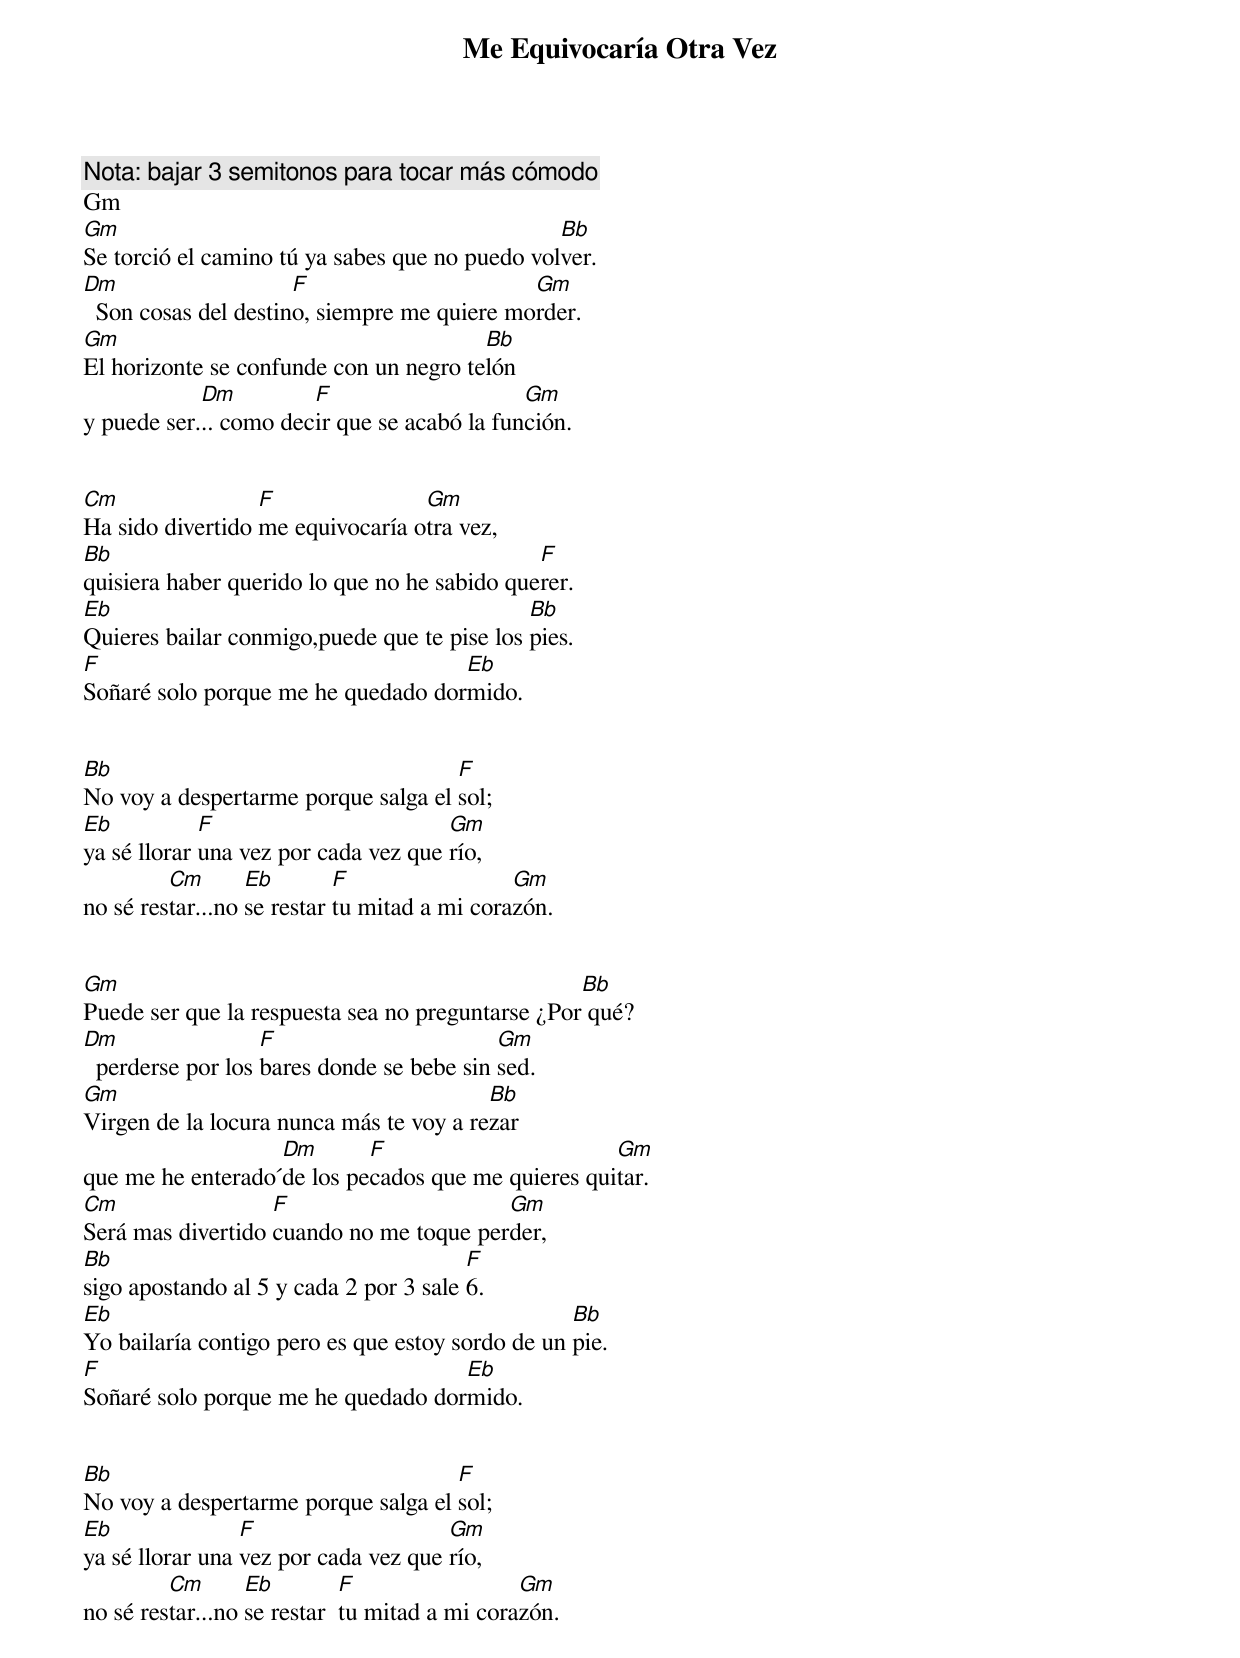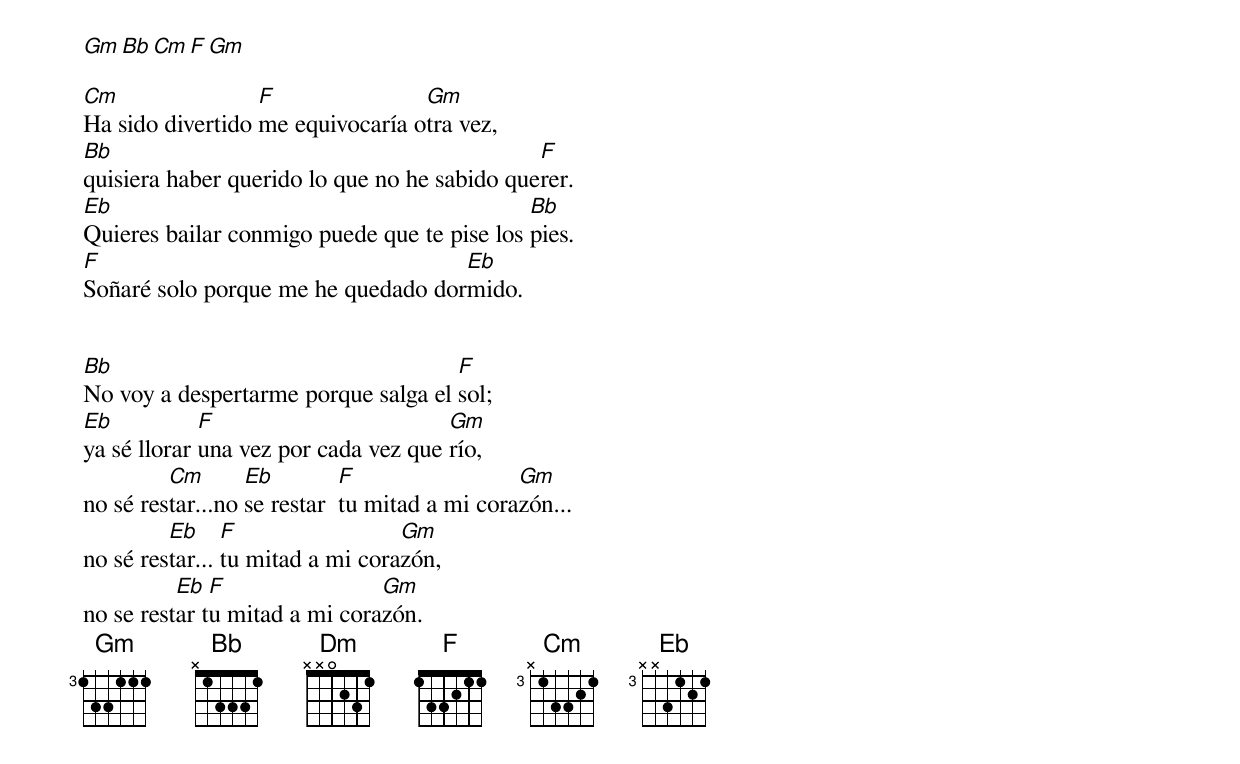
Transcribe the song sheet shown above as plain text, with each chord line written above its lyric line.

Me Equivocaría Otra Vez

Nota: bajar 3 semitonos para tocar más cómodo
Gm
Gm                                              Bb
Se torció el camino tú ya sabes que no puedo volver.
Dm                    F                      Gm
  Son cosas del destino, siempre me quiere morder.
Gm                                      Bb
El horizonte se confunde con un negro telón
            Dm         F                     Gm
y puede ser... como decir que se acabó la función.


Cm                F               Gm
Ha sido divertido me equivocaría otra vez,
Bb                                            F
quisiera haber querido lo que no he sabido querer.
Eb                                           Bb
Quieres bailar conmigo,puede que te pise los pies.
F                                   Eb
Soñaré solo porque me he quedado dormido.


Bb                                   F
No voy a despertarme porque salga el sol;
Eb           F                        Gm
ya sé llorar una vez por cada vez que río,
         Cm       Eb        F                 Gm
no sé restar...no se restar tu mitad a mi corazón.


Gm                                                Bb
Puede ser que la respuesta sea no preguntarse ¿Por qué?
Dm                 F                       Gm
  perderse por los bares donde se bebe sin sed.
Gm                                       Bb
Virgen de la locura nunca más te voy a rezar
                   Dm       F                       Gm
que me he enterado´de los pecados que me quieres quitar.
Cm                 F                     Gm
Será mas divertido cuando no me toque perder,
Bb                                      F
sigo apostando al 5 y cada 2 por 3 sale 6.
Eb                                                Bb
Yo bailaría contigo pero es que estoy sordo de un pie.
F                                   Eb
Soñaré solo porque me he quedado dormido.


Bb                                   F
No voy a despertarme porque salga el sol;
Eb               F                    Gm
ya sé llorar una vez por cada vez que río,
         Cm       Eb         F                 Gm
no sé restar...no se restar  tu mitad a mi corazón.

Gm Bb Cm F Gm

Cm                F               Gm
Ha sido divertido me equivocaría otra vez,
Bb                                            F
quisiera haber querido lo que no he sabido querer.
Eb                                           Bb
Quieres bailar conmigo puede que te pise los pies.
F                                   Eb
Soñaré solo porque me he quedado dormido.


Bb                                   F
No voy a despertarme porque salga el sol;
Eb           F                        Gm
ya sé llorar una vez por cada vez que río,
         Cm       Eb         F                 Gm
no sé restar...no se restar  tu mitad a mi corazón...
         Eb     F                 Gm
no sé restar... tu mitad a mi corazón,
          Eb  F                Gm
no se restar tu mitad a mi corazón.
